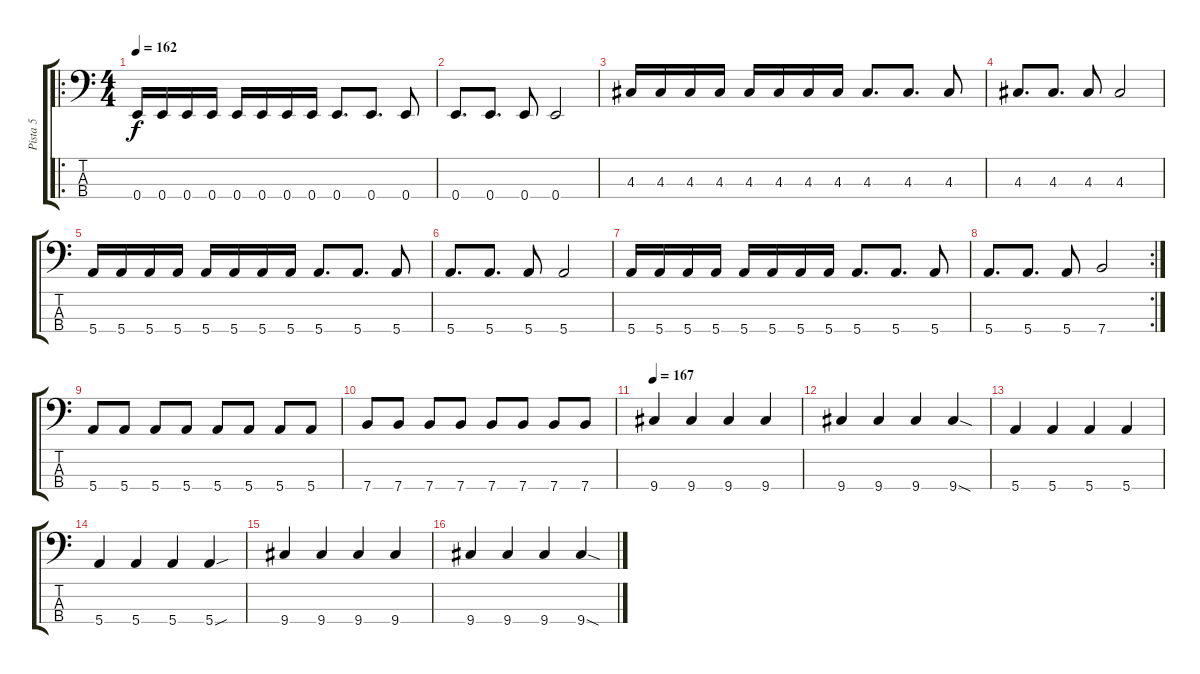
\track ("Pista 5" "Pista 5") {instrument electricbassfinger}
\staff {score tabs}
\tuning (G2 D2 A1 E1) {hide}
\ro
\ts (4 4)
\tempo 162
\clef f4
\ks c
0.4.16{dy f} 0.4.16 0.4.16 0.4.16 0.4.16 0.4.16 0.4.16 0.4.16 0.4.8{d} 0.4.8{d} 0.4.8 |
0.4.8{d} 0.4.8{d} 0.4.8 0.4.2 |
4.3.16 4.3.16 4.3.16 4.3.16 4.3.16 4.3.16 4.3.16 4.3.16 4.3.8{d} 4.3.8{d} 4.3.8 |
4.3.8{d} 4.3.8{d} 4.3.8 4.3.2 |
5.4.16 5.4.16 5.4.16 5.4.16 5.4.16 5.4.16 5.4.16 5.4.16 5.4.8{d} 5.4.8{d} 5.4.8 |
5.4.8{d} 5.4.8{d} 5.4.8 5.4.2 |
5.4.16 5.4.16 5.4.16 5.4.16 5.4.16 5.4.16 5.4.16 5.4.16 5.4.8{d} 5.4.8{d} 5.4.8 |
\rc 2
5.4.8{d} 5.4.8{d} 5.4.8 7.4.2 |
5.4.8 5.4.8 5.4.8 5.4.8 5.4.8 5.4.8 5.4.8 5.4.8 |
7.4.8 7.4.8 7.4.8 7.4.8 7.4.8 7.4.8 7.4.8 7.4.8 |
\tempo 167
9.4.4 9.4.4 9.4.4 9.4.4 |
9.4.4 9.4.4 9.4.4 9.4{sod}.4 |
5.4.4 5.4.4 5.4.4 5.4.4 |
5.4.4 5.4.4 5.4.4 5.4{sou}.4 |
9.4.4 9.4.4 9.4.4 9.4.4 |
9.4.4 9.4.4 9.4.4 9.4{sod}.4
